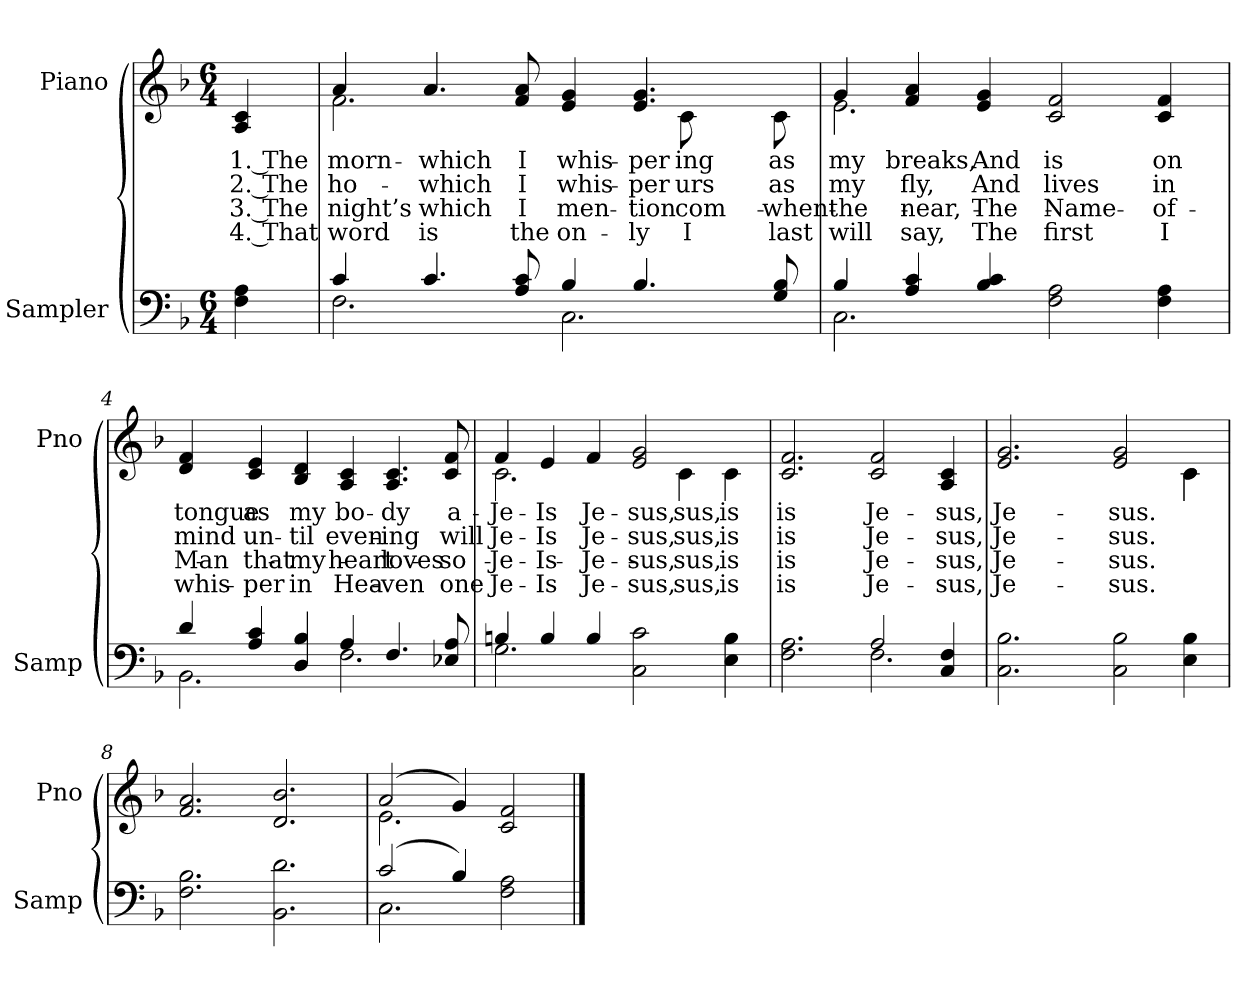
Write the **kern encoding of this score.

**kern	**kern	**text	**text	**text	**text
*part2	*part1	*part1	*part1	*part1	*part1
*staff2	*staff1	*staff1	*staff1	*staff1	*staff1
*I"Sampler	*I"Piano	*	*	*	*
*I'Samp	*I'Pno	*	*	*	*
*clefF4	*clefG2	*	*	*	*
*k[b-]	*k[b-]	*	*	*	*
*F:	*F:	*	*	*	*
*M6/4	*M6/4	*	*	*	*
=1	=1	=1	=1	=1	=1
4F 4A	4A 4c	1. The	2. The	3. The	4. That
=2	=2	=2	=2	=2	=2
*^	*^	*	*	*	*
4c/	2.F	4a/	2.f	morn-	ho-	night’s	word
4.c	.	4.a	.	which	which	which	is
8A 8c	.	8f 8a	.	I	I	I	the
4B-/	2.C	4e 4g	4.ryy	whis-	whis-	men-	on-
4.B-	.	4.e 4.g	.	-per	-per	-tion	-ly
.	.	.	8c	-ing	-urs	com-	I
.	.	.	4ryy	.	.	.	.
8G 8B-	.	8c\	.	as	as	when	last
=3	=3	=3	=3	=3	=3	=3	=3
4B-/	2.C	4g/	2.e	my	my	the	will
4A 4c	.	4f/ 4a/	.	breaks,	fly,	near,	say,
4B- 4c	.	4e 4g	.	And	And	The	The
2F\ 2A\	2.ryy	2c 2f	2.ryy	is	lives	Name	first
4F 4A	.	4c 4f	.	on	in	of	I
*	*	*v	*v	*	*	*	*
=4	=4	=4	=4	=4	=4	=4
4d/	2.BB-	4d 4f	tongue	mind	Man	whis-
4A 4c	.	4c 4e	as	un-	that	-per
4D 4B-	.	4B- 4d	my	-til	my	in
4A/	2.F	4A 4c	bo-	even-	heart	Hea-
4.F	.	4.A 4.c	-dy	-ing	loves	-ven
8E-X 8A	.	8c 8f	a-	will	so	one
=5	=5	=5	=5	=5	=5	=5
*	*	*^	*	*	*	*
4Bn/	2.G	4f/	2.c	Je-	Je-	Je-	Je-
4B/	.	4e	.	Is	Is	Is	Is
4B/	.	4f	.	Je-	Je-	Je-	Je-
2C 2c	2.ryy	2e 2g	4ryy	-sus,	-sus,	-sus,	-sus,
.	.	.	4c	-sus,	-sus,	-sus,	-sus,
4E 4B	.	4c\	4ryy	is	is	is	is
*	*	*v	*v	*	*	*	*
=6	=6	=6	=6	=6	=6	=6
2.F 2.A	2.ryy	2.c 2.f	is	is	is	is
2A/	2.F	2c 2f	Je-	Je-	Je-	Je-
4C/ 4F/	.	4A/ 4c/	-sus,	-sus,	-sus,	-sus,
*v	*v	*	*	*	*	*
=7	=7	=7	=7	=7	=7
*	*^	*	*	*	*
2.C 2.B-	2.e 2.g	4ryy	Je-	Je-	Je-	Je-
*	*v	*v	*	*	*	*
2C 2B-	2e 2g	-sus.	-sus.	-sus.	-sus.
*	*^	*	*	*	*
4E 4B-	4c\	4c	.	.	.	.
*	*v	*v	*	*	*	*
=8	=8	=8	=8	=8	=8
2.F 2.B-	2.f 2.a	.	.	.	.
2.BB- 2.d	2.d 2.b-	.	.	.	.
=9	=9	=9	=9	=9	=9
*^	*^	*	*	*	*
(2c/	2.C	(2a/	2.e	.	.	.	.
4B-/)	.	4g)	.	.	.	.	.
2F 2A	2ryy	2c 2f	2ryy	.	.	.	.
*v	*v	*	*	*	*	*	*
*	*v	*v	*	*	*	*
==	==	==	==	==	==
*-	*-	*-	*-	*-	*-
